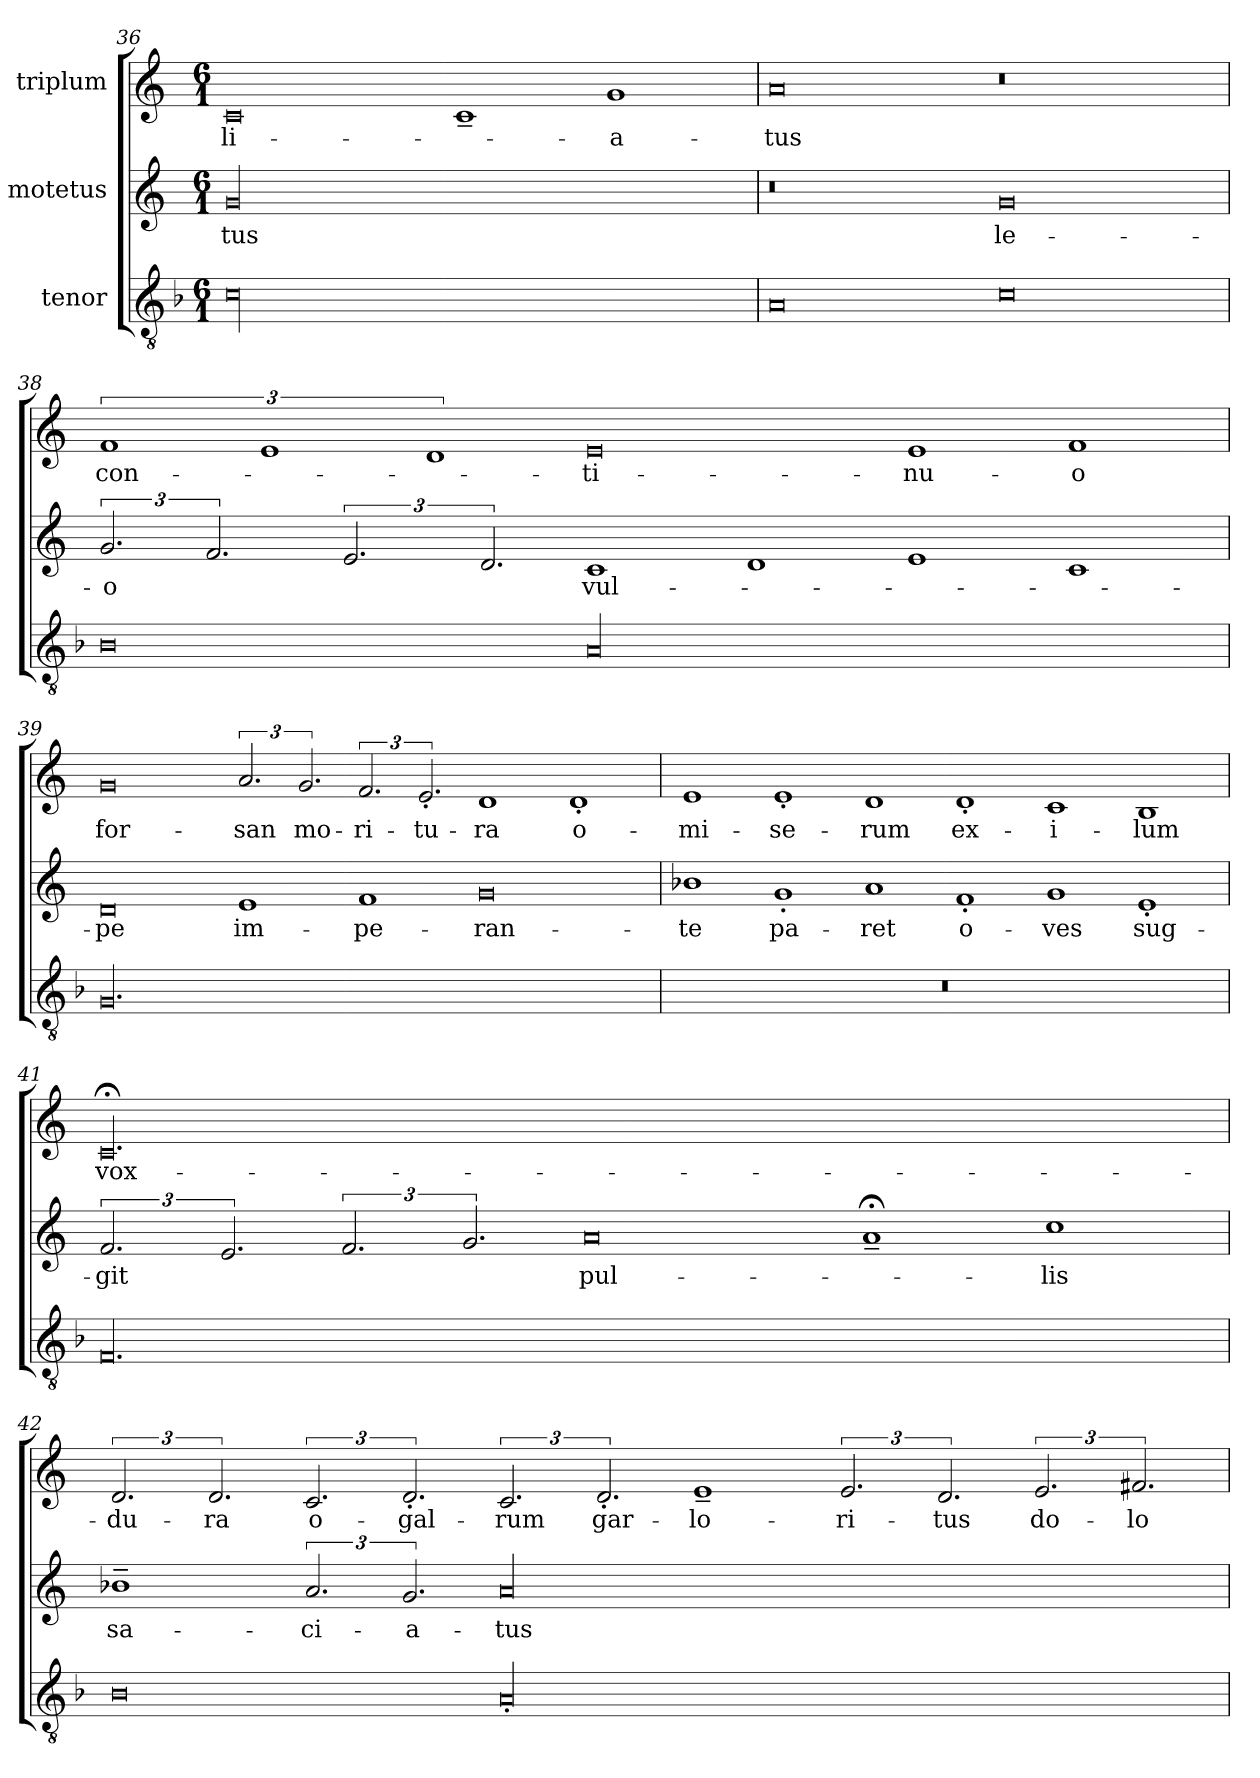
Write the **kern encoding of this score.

**kern	**kern	**text	**kern	**text
*part3	*part2	*part2	*part1	*part1
*staff3	*staff2	*staff2	*staff1	*staff1
*I"tenor	*I"motetus	*	*I"triplum	*
*clefGv2	*clefG2	*	*clefG2	*
*k[b-]	*k[]	*	*k[]	*
*F:	*C:	*	*C:	*
*M6/1	*M6/1	*	*M6/1	*
=36	=36	=36	=36	=36
00c\	00g/	-tus	0c/	-li-
.	.	.	1c~/	.
.	.	.	1g/	-a-
=37	=37	=37	=37	=37
0A/	0r	.	0a/	-tus
0c\	0g/	le-	0r	.
=38	=38	=38	=38	=38
0B-\	3.g/	-o	3%2f/	con-
.	3.f/	.	.	.
.	.	.	3%2e/	.
.	3.e/	.	.	.
.	.	.	3%2d/	.
.	3.d/	.	.	.
00A/	1c/	vul-	0e/	-ti-
.	1d/	.	.	.
.	1e/	.	1e/	-nu-
.	1c/	.	1f/	-o
=39	=39	=39	=39	=39
00.G/	0d/	-pe	0g/	for-
.	1e/	im-	3.a/	-san
.	.	.	3.g/	mo-
.	1f/	-pe-	3.f/	-ri-
.	.	.	3.e'/	-tu-
.	0g/	-ran-	1d/	-ra
.	.	.	1d'/	o-
!!LO:PB:g=z
=40	=40	=40	=40	=40
00.r	1b-X\	-te	1e/	mi-
.	1g'/	pa-	1e'/	-se-
.	1a/	-ret	1d/	-rum
.	1f'/	o-	1d'/	ex-
.	1g/	-ves	1c/	-i-
.	1e'/	sug-	1B/	-lum
=41	=41	=41	=41	=41
00.F/	3.f/	-git	00.c;</	vox-
.	3.e/	.	.	.
.	3.f/	.	.	.
.	3.g/	.	.	.
.	0a/	pul-	.	.
.	1a;<~/	.	.	.
.	1cc\	-lis	.	.
=42	=42	=42	=42	=42
0B-\	1b-X~\	sa-	3.d/	du-
.	.	.	3.d/	-ra
.	3.a/	-ci-	3.c/	o-
.	3.g/	-a-	3.d'/	gal-
00A'/	00a/	-tus	3.c/	-rum
.	.	.	3.d'/	gar-
.	.	.	1e~/	-lo-
.	.	.	3.e/	-ri-
.	.	.	3.d/	-tus
.	.	.	3.e/	do-
.	.	.	3.f#X/	-lo-
=	=	=	=	=
*-	*-	*-	*-	*-
